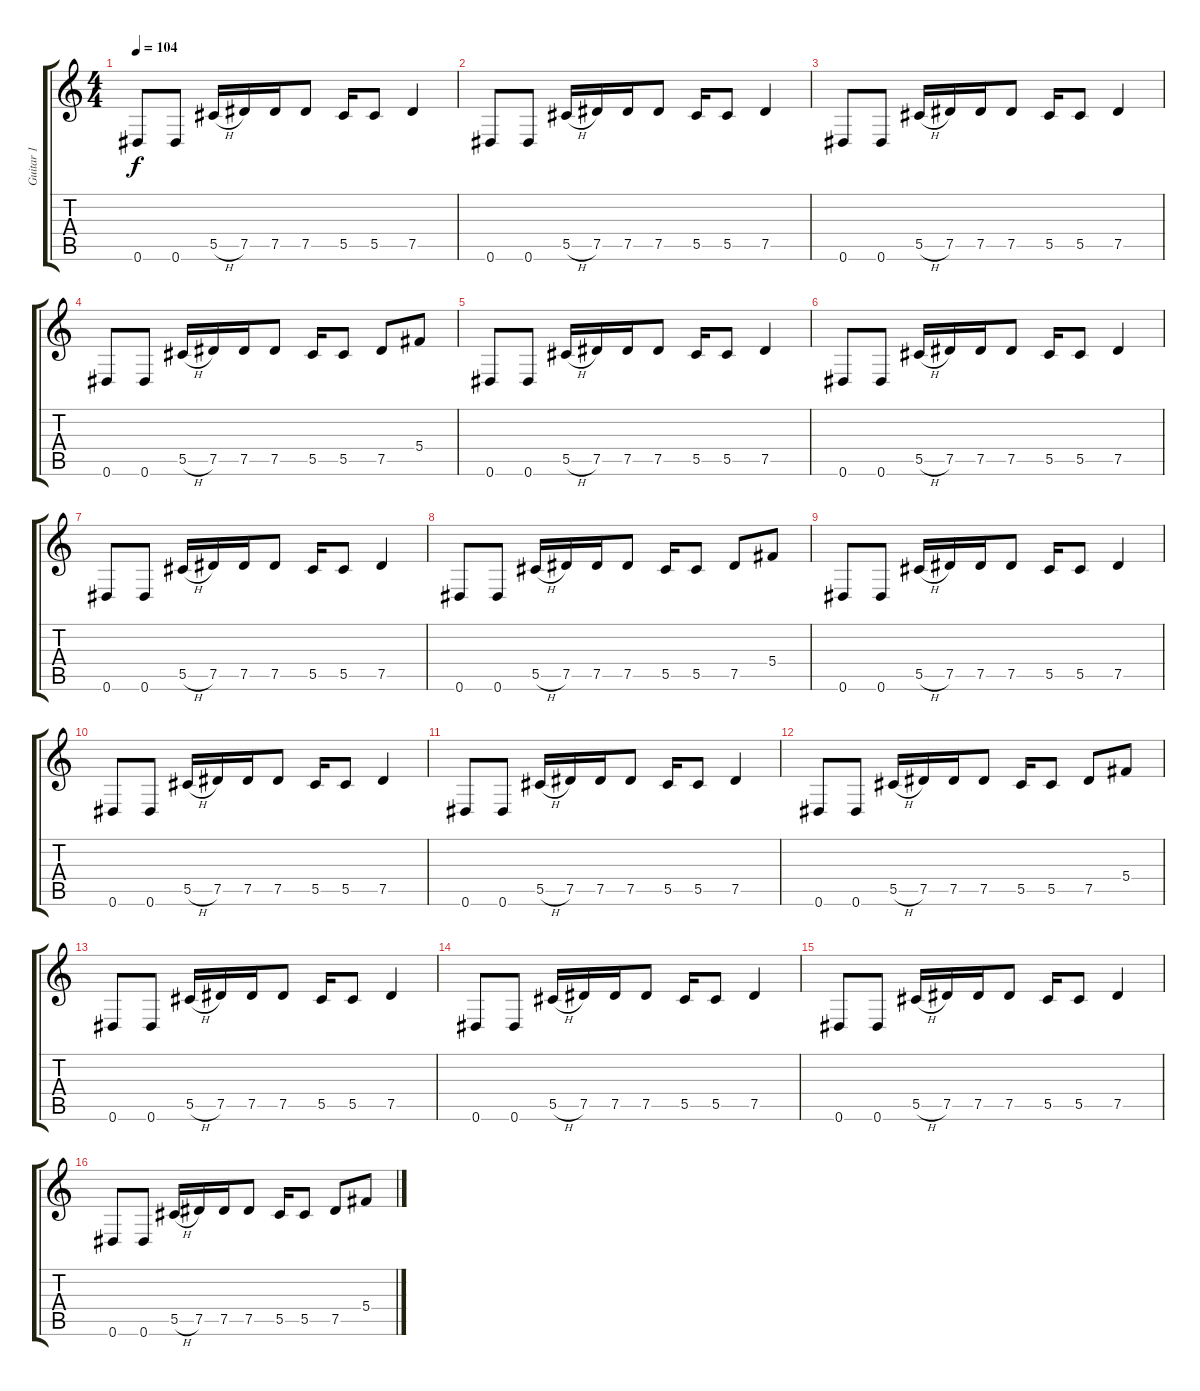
\track ("Guitar 1" "Guitar 1") {instrument acousticguitarsteel}
\staff {score tabs}
\tuning (Eb4 Bb3 Gb3 Db3 Ab2 Eb2) {hide}
\ts (4 4)
\tempo 104
\clef g2
\ks c
0.6.8{dy f} 0.6.8 5.5{h}.16 7.5.16 7.5.16 7.5.8 5.5.16 5.5.8 7.5.4 |
0.6.8 0.6.8 5.5{h}.16 7.5.16 7.5.16 7.5.8 5.5.16 5.5.8 7.5.4 |
0.6.8 0.6.8 5.5{h}.16 7.5.16 7.5.16 7.5.8 5.5.16 5.5.8 7.5.4 |
0.6.8 0.6.8 5.5{h}.16 7.5.16 7.5.16 7.5.8 5.5.16 5.5.8 7.5.8 5.4.8 |
0.6.8 0.6.8 5.5{h}.16 7.5.16 7.5.16 7.5.8 5.5.16 5.5.8 7.5.4 |
0.6.8 0.6.8 5.5{h}.16 7.5.16 7.5.16 7.5.8 5.5.16 5.5.8 7.5.4 |
0.6.8 0.6.8 5.5{h}.16 7.5.16 7.5.16 7.5.8 5.5.16 5.5.8 7.5.4 |
0.6.8 0.6.8 5.5{h}.16 7.5.16 7.5.16 7.5.8 5.5.16 5.5.8 7.5.8 5.4.8 |
0.6.8 0.6.8 5.5{h}.16 7.5.16 7.5.16 7.5.8 5.5.16 5.5.8 7.5.4 |
0.6.8 0.6.8 5.5{h}.16 7.5.16 7.5.16 7.5.8 5.5.16 5.5.8 7.5.4 |
0.6.8 0.6.8 5.5{h}.16 7.5.16 7.5.16 7.5.8 5.5.16 5.5.8 7.5.4 |
0.6.8 0.6.8 5.5{h}.16 7.5.16 7.5.16 7.5.8 5.5.16 5.5.8 7.5.8 5.4.8 |
0.6.8 0.6.8 5.5{h}.16 7.5.16 7.5.16 7.5.8 5.5.16 5.5.8 7.5.4 |
0.6.8 0.6.8 5.5{h}.16 7.5.16 7.5.16 7.5.8 5.5.16 5.5.8 7.5.4 |
0.6.8 0.6.8 5.5{h}.16 7.5.16 7.5.16 7.5.8 5.5.16 5.5.8 7.5.4 |
0.6.8 0.6.8 5.5{h}.16 7.5.16 7.5.16 7.5.8 5.5.16 5.5.8 7.5.8 5.4.8
